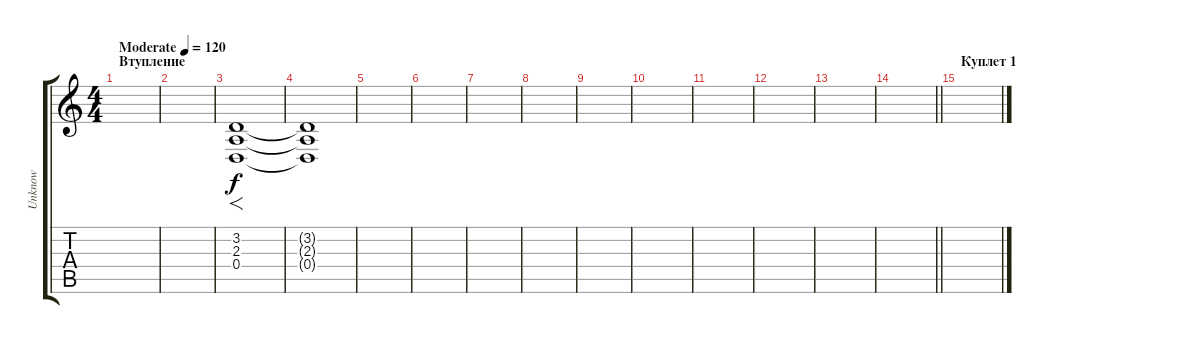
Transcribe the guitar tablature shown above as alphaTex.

\track ("Unknow" "Unknow") {instrument pad2warm}
\staff {score tabs}
\tuning (E4 B3 G3 D3 A2 E2) {hide}
\ts (4 4)
\section ("" "Втупление")
\tempo (120 "Moderate")
\clef g2
\ks c
|
|
(3.2 2.3 0.4).1{f} |
(3.2{t} 2.3{t} 0.4{t}).1 |
|
|
|
|
|
|
|
|
|
\barLineRight lightlight
|
\section ("" "Куплет 1")
